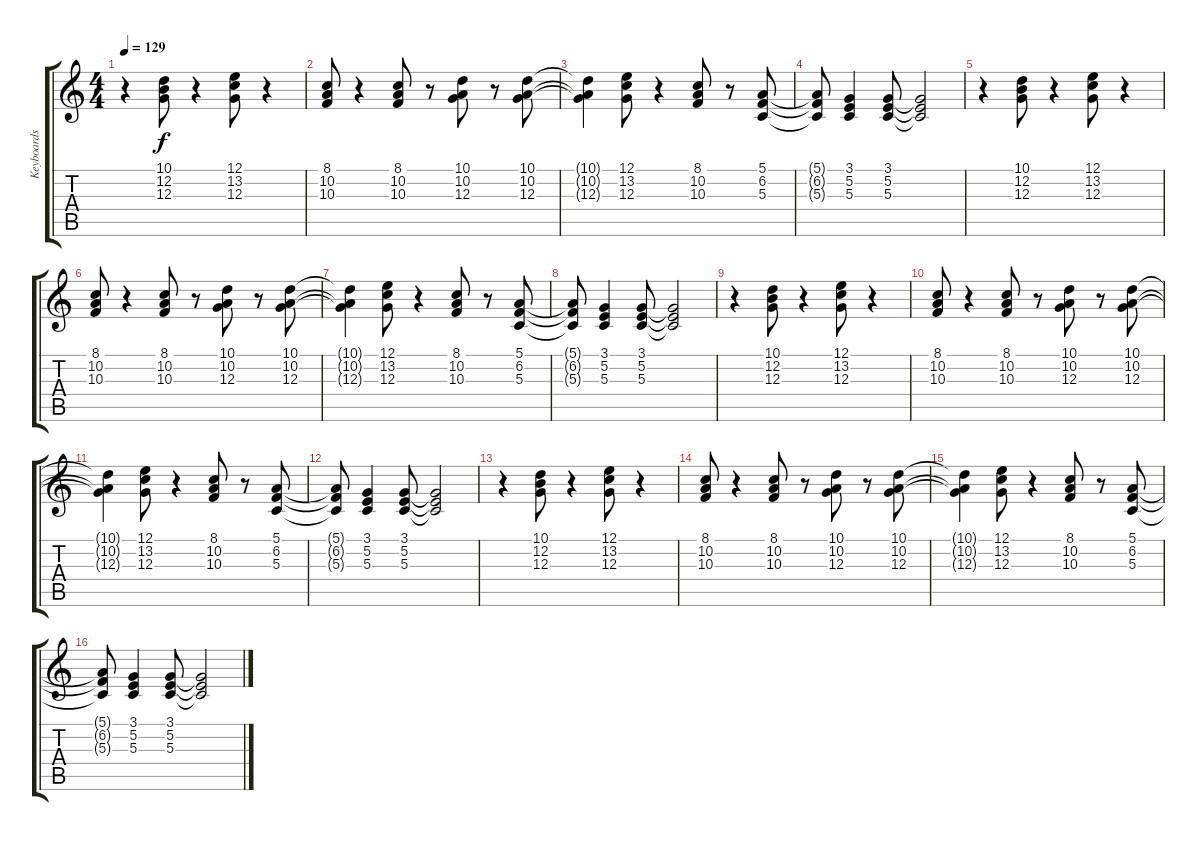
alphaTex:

\track ("Keyboards" "Keyboards") {instrument synthstrings1}
\staff {score tabs}
\tuning (E4 B3 G3 D3 A2 E2) {hide}
\ts (4 4)
\tempo 129
\clef g2
\ks c
r.4{dy f volume 13} (10.1 12.2 12.3).8 r.4 (12.1 13.2 12.3).8 r.4 |
(8.1 10.2 10.3).8 r.4 (8.1 10.2 10.3).8 r.8 (10.1 10.2 12.3).8 r.8 (10.1 10.2 12.3).8 |
(10.1{t} 10.2{t} 12.3{t}).4 (12.1 13.2 12.3).8 r.4 (8.1 10.2 10.3).8 r.8 (5.1 6.2 5.3).8 |
(5.1{t} 6.2{t} 5.3{t}).8 (3.1 5.2 5.3).4 (3.1 5.2 5.3).8 (3.1{t} 5.2{t} 5.3{t}).2 |
r.4 (10.1 12.2 12.3).8 r.4 (12.1 13.2 12.3).8 r.4 |
(8.1 10.2 10.3).8 r.4 (8.1 10.2 10.3).8 r.8 (10.1 10.2 12.3).8 r.8 (10.1 10.2 12.3).8 |
(10.1{t} 10.2{t} 12.3{t}).4 (12.1 13.2 12.3).8 r.4 (8.1 10.2 10.3).8 r.8 (5.1 6.2 5.3).8 |
(5.1{t} 6.2{t} 5.3{t}).8 (3.1 5.2 5.3).4 (3.1 5.2 5.3).8 (3.1{t} 5.2{t} 5.3{t}).2 |
r.4 (10.1 12.2 12.3).8 r.4 (12.1 13.2 12.3).8 r.4 |
(8.1 10.2 10.3).8 r.4 (8.1 10.2 10.3).8 r.8 (10.1 10.2 12.3).8 r.8 (10.1 10.2 12.3).8 |
(10.1{t} 10.2{t} 12.3{t}).4 (12.1 13.2 12.3).8 r.4 (8.1 10.2 10.3).8 r.8 (5.1 6.2 5.3).8 |
(5.1{t} 6.2{t} 5.3{t}).8 (3.1 5.2 5.3).4 (3.1 5.2 5.3).8 (3.1{t} 5.2{t} 5.3{t}).2 |
r.4 (10.1 12.2 12.3).8 r.4 (12.1 13.2 12.3).8 r.4 |
(8.1 10.2 10.3).8 r.4 (8.1 10.2 10.3).8 r.8 (10.1 10.2 12.3).8 r.8 (10.1 10.2 12.3).8 |
(10.1{t} 10.2{t} 12.3{t}).4 (12.1 13.2 12.3).8 r.4 (8.1 10.2 10.3).8 r.8 (5.1 6.2 5.3).8 |
(5.1{t} 6.2{t} 5.3{t}).8 (3.1 5.2 5.3).4 (3.1 5.2 5.3).8 (3.1{t} 5.2{t} 5.3{t}).2
